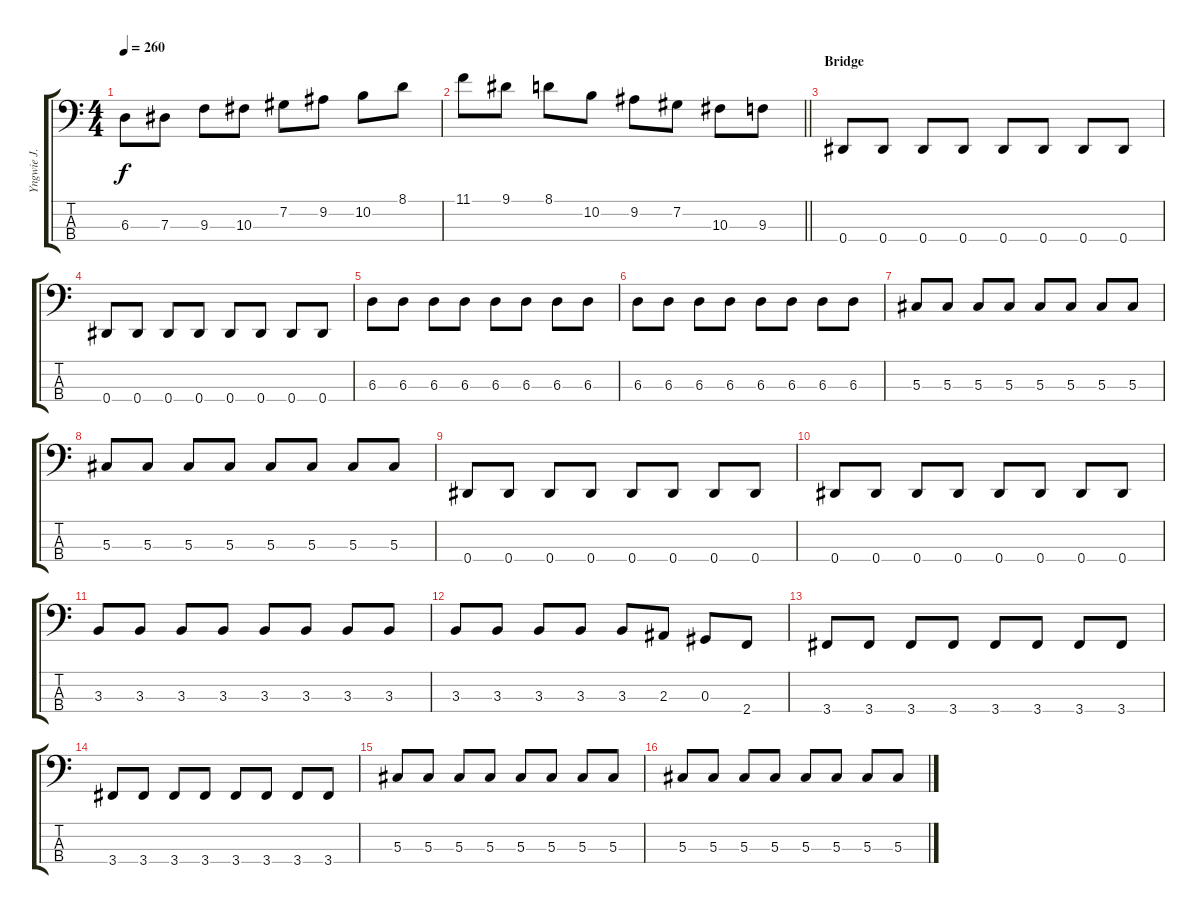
\track ("Yngwie J. Malmsteen" "Yngwie J. ") {instrument electricbasspick}
\staff {score tabs}
\tuning (Gb2 Db2 Ab1 Eb1) {hide}
\ts (4 4)
\tempo 260
\clef f4
\ks c
6.3.8{dy f} 7.3.8 9.3.8 10.3.8 7.2.8 9.2.8 10.2.8 8.1.8 |
\barLineRight lightlight
11.1.8 9.1.8 8.1.8 10.2.8 9.2.8 7.2.8 10.3.8 9.3.8 |
\section ("" "Bridge")
0.4.8 0.4.8 0.4.8 0.4.8 0.4.8 0.4.8 0.4.8 0.4.8 |
0.4.8 0.4.8 0.4.8 0.4.8 0.4.8 0.4.8 0.4.8 0.4.8 |
6.3.8 6.3.8 6.3.8 6.3.8 6.3.8 6.3.8 6.3.8 6.3.8 |
6.3.8 6.3.8 6.3.8 6.3.8 6.3.8 6.3.8 6.3.8 6.3.8 |
5.3.8 5.3.8 5.3.8 5.3.8 5.3.8 5.3.8 5.3.8 5.3.8 |
5.3.8 5.3.8 5.3.8 5.3.8 5.3.8 5.3.8 5.3.8 5.3.8 |
0.4.8 0.4.8 0.4.8 0.4.8 0.4.8 0.4.8 0.4.8 0.4.8 |
0.4.8 0.4.8 0.4.8 0.4.8 0.4.8 0.4.8 0.4.8 0.4.8 |
3.3.8 3.3.8 3.3.8 3.3.8 3.3.8 3.3.8 3.3.8 3.3.8 |
3.3.8 3.3.8 3.3.8 3.3.8 3.3.8 2.3.8 0.3.8 2.4.8 |
3.4.8 3.4.8 3.4.8 3.4.8 3.4.8 3.4.8 3.4.8 3.4.8 |
3.4.8 3.4.8 3.4.8 3.4.8 3.4.8 3.4.8 3.4.8 3.4.8 |
5.3.8 5.3.8 5.3.8 5.3.8 5.3.8 5.3.8 5.3.8 5.3.8 |
5.3.8 5.3.8 5.3.8 5.3.8 5.3.8 5.3.8 5.3.8 5.3.8
